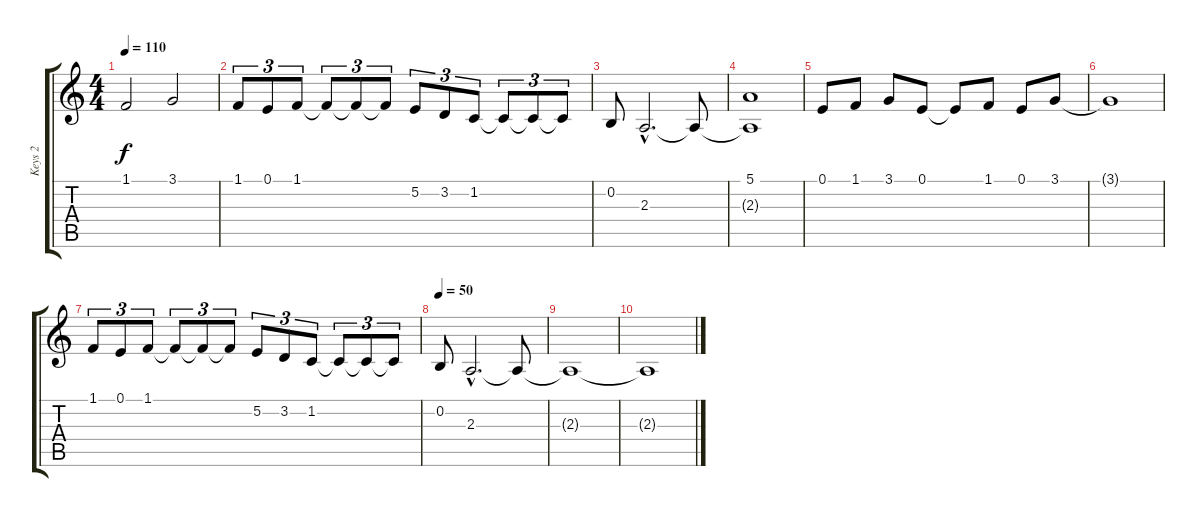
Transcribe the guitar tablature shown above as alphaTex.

\track ("Keys 2" "Keys 2") {instrument stringensemble1}
\staff {score tabs}
\tuning (E4 B3 G3 D3 A2 E2) {hide}
\ts (4 4)
\tempo 110
\clef g2
\ks c
1.1.2{dy f} 3.1.2 |
1.1.8{tu (3 2)} 0.1.8{tu (3 2)} 1.1.8{tu (3 2)} 1.1{t}.8{tu (3 2)} 1.1{t}.8{tu (3 2)} 1.1{t}.8{tu (3 2)} 5.2.8{tu (3 2)} 3.2.8{tu (3 2)} 1.2.8{tu (3 2)} 1.2{t}.8{tu (3 2)} 1.2{t}.8{tu (3 2)} 1.2{t}.8{tu (3 2)} |
0.2.8 2.3{hac}.2{d} 2.3{t}.8 |
(5.1 2.3{t}).1 |
0.1.8 1.1.8 3.1.8 0.1.8 0.1{t}.8 1.1.8 0.1.8 3.1.8 |
3.1{t}.1 |
1.1.8{tu (3 2)} 0.1.8{tu (3 2)} 1.1.8{tu (3 2)} 1.1{t}.8{tu (3 2)} 1.1{t}.8{tu (3 2)} 1.1{t}.8{tu (3 2)} 5.2.8{tu (3 2)} 3.2.8{tu (3 2)} 1.2.8{tu (3 2)} 1.2{t}.8{tu (3 2)} 1.2{t}.8{tu (3 2)} 1.2{t}.8{tu (3 2)} |
\tempo 50
0.2.8 2.3{hac}.2{d} 2.3{t}.8 |
2.3{t}.1{volume 0} |
2.3{t}.1
